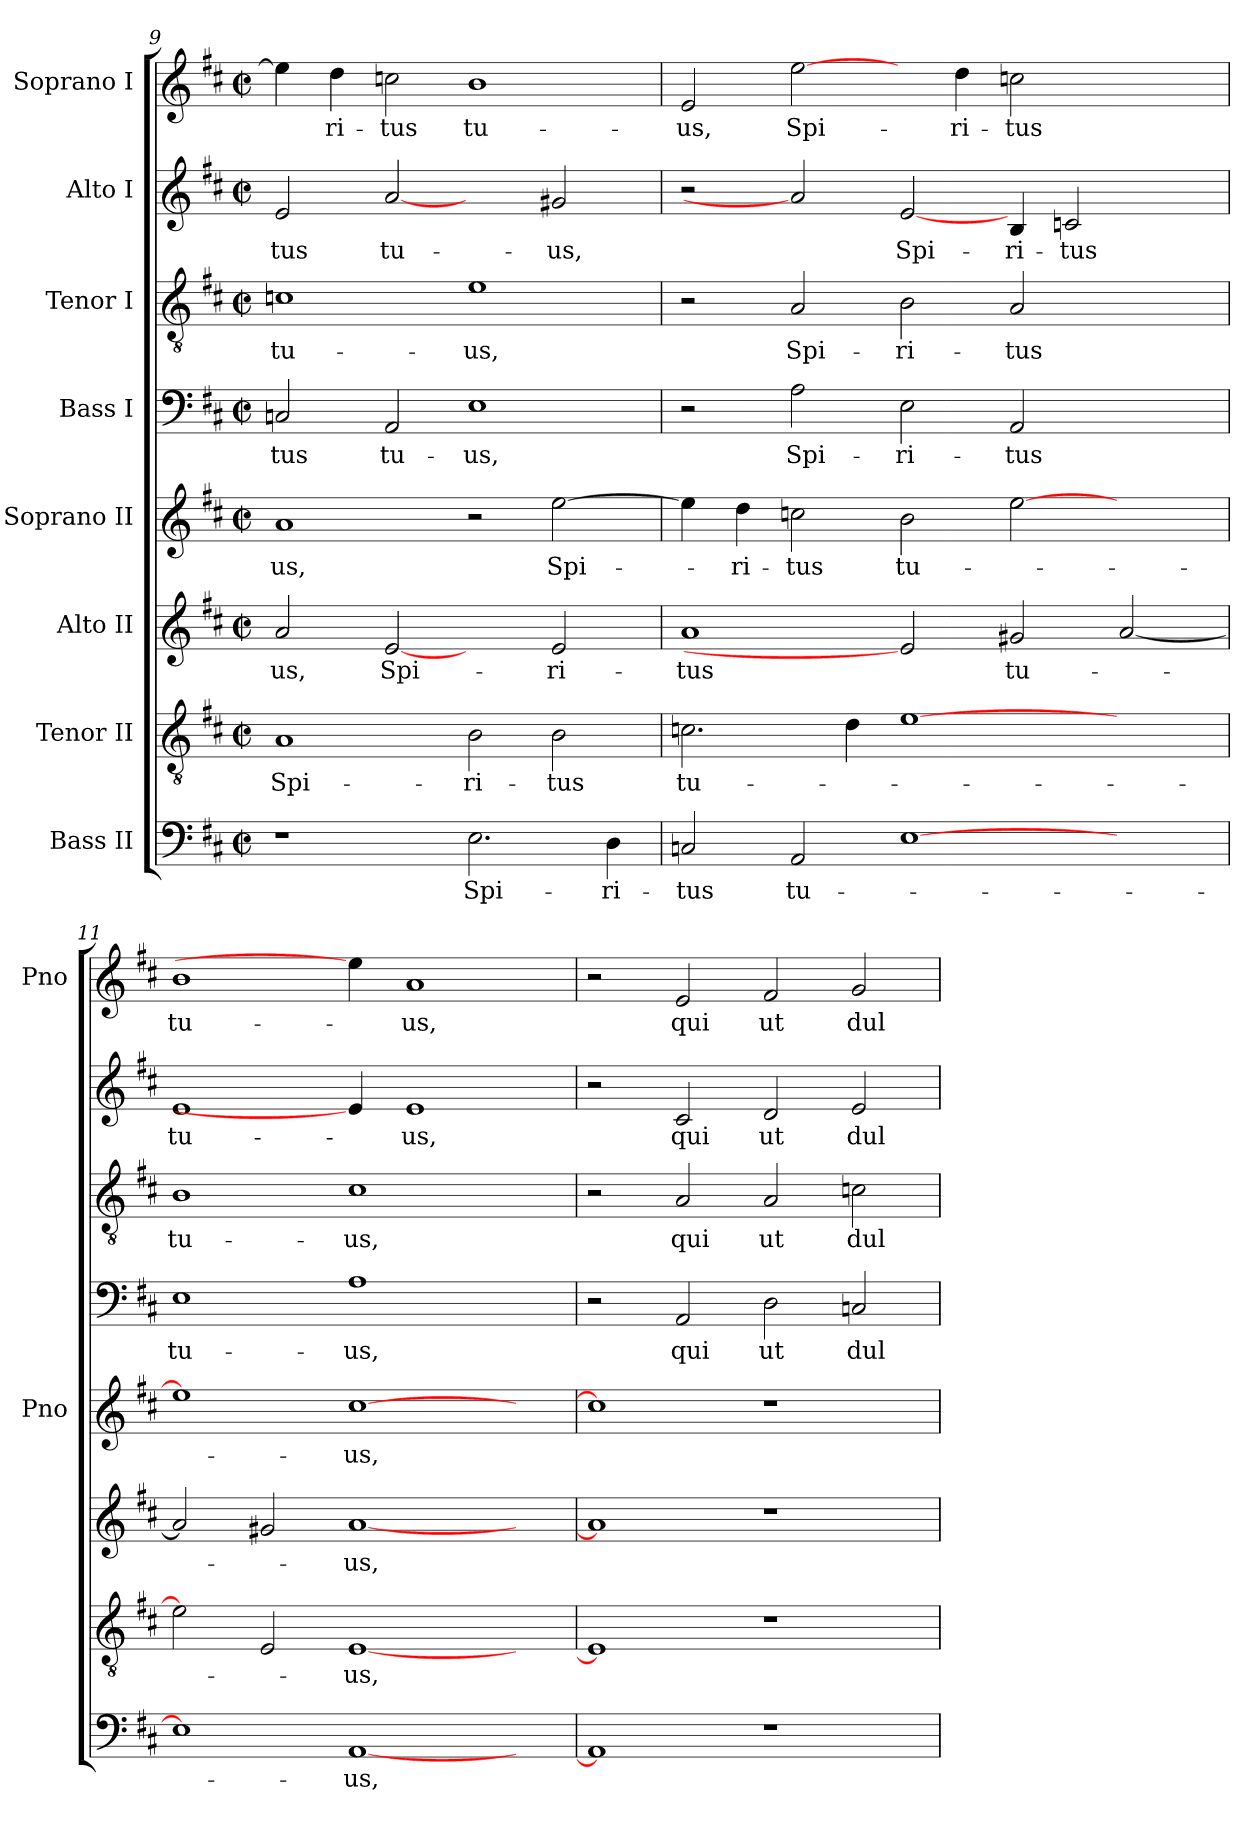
**kern	**text	**kern	**text	**kern	**text	**kern	**text	**kern	**text	**kern	**text	**kern	**text	**kern	**text
*part8	*part8	*part7	*part7	*part6	*part6	*part5	*part5	*part4	*part4	*part3	*part3	*part2	*part2	*part1	*part1
*staff8	*staff8	*staff7	*staff7	*staff6	*staff6	*staff5	*staff5	*staff4	*staff4	*staff3	*staff3	*staff2	*staff2	*staff1	*staff1
*I"Bass II	*	*I"Tenor II	*	*I"Alto II	*	*I"Soprano II	*	*I"Bass I	*	*I"Tenor I	*	*I"Alto I	*	*I"Soprano I	*
*	*	*	*	*	*	*I'Pno	*	*	*	*	*	*	*	*I'Pno	*
!!LO:LB:g=z
*clefF4	*	*clefGv2	*	*clefG2	*	*clefG2	*	*clefF4	*	*clefGv2	*	*clefG2	*	*clefG2	*
*k[f#c#]	*	*k[f#c#]	*	*k[f#c#]	*	*k[f#c#]	*	*k[f#c#]	*	*k[f#c#]	*	*k[f#c#]	*	*k[f#c#]	*
*D:	*	*D:	*	*D:	*	*D:	*	*D:	*	*D:	*	*D:	*	*D:	*
*M2/2	*	*M2/2	*	*M2/2	*	*M2/2	*	*M2/2	*	*M2/2	*	*M2/2	*	*M2/2	*
*met(c|)	*	*met(c|)	*	*met(c|)	*	*met(c|)	*	*met(c|)	*	*met(c|)	*	*met(c|)	*	*met(c|)	*
=9	=9	=9	=9	=9	=9	=9	=9	=9	=9	=9	=9	=9	=9	=9	=9
!	!	!	!LO:LY:b	!	!LO:LY:b	!	!LO:LY:b	!	!LO:LY:b	!	!LO:LY:b	!	!LO:LY:b	!	!
1r	.	1A	Spi-	2a/	-us,	1a	-us,	2Cn/	-tus	1cn	tu-	2e/	-tus	4ee\]	.
!	!	!	!	!	!	!	!	!	!	!	!	!	!	!	!LO:LY:b
.	.	.	.	.	.	.	.	.	.	.	.	.	.	4dd\	-ri-
!	!	!	!	!	!LO:LY:b	!	!	!	!LO:LY:b	!	!	!	!LO:LY:b	!	!LO:LY:b
.	.	.	.	[2e	Spi-	.	.	2AA/	tu-	.	.	[2a	tu-	2ccn\	-tus
!	!LO:LY:b	!	!LO:LY:b	!	!	!	!	!	!LO:LY:b	!	!LO:LY:b	!	!	!	!LO:LY:b
2.E\	Spi-	2B\	-ri-	2ryy	.	2r	.	1E	-us,	1e	-us,	2ryy	.	1b	tu-
!	!	!	!LO:LY:b	!	!LO:LY:b	!	!LO:LY:b	!	!	!	!	!	!LO:LY:b	!	!
.	.	2B\	-tus	2e/	-ri-	[>2ee\	Spi-	.	.	.	.	2g#X/	-us,	.	.
!	!LO:LY:b	!	!	!	!	!	!	!	!	!	!	!	!	!	!
4D\	-ri-	.	.	.	.	.	.	.	.	.	.	.	.	.	.
=10	=10	=10	=10	=10	=10	=10	=10	=10	=10	=10	=10	=10	=10	=10	=10
!	!LO:LY:b	!	!LO:LY:b	!	!LO:LY:b	!	!	!	!	!	!	!	!	!	!LO:LY:b
2Cn/	-tus	2.cn\	tu-	1a	-tus	4ee\]	.	2r	.	2r	.	2r	.	2e/	-us,
!	!	!	!	!	!	!	!LO:LY:b	!	!	!	!	!	!	!	!
.	.	.	.	.	.	4dd\	-ri-	.	.	.	.	.	.	.	.
!	!LO:LY:b	!	!	!	!	!	!LO:LY:b	!	!LO:LY:b	!	!LO:LY:b	!	!	!	!LO:LY:b
2AA/	tu-	.	.	.	.	2ccn\	-tus	2A\	Spi-	2A/	Spi-	2a]	.	[2ee\	Spi-
.	.	4d\	.	.	.	.	.	.	.	.	.	.	.	.	.
!	!	!	!	!	!	!	!LO:LY:b	!	!LO:LY:b	!	!LO:LY:b	!	!LO:LY:b	!	!
[>1E	.	[>1e	.	2e]	.	2b\	tu-	2E\	-ri-	2B\	-ri-	[2e/	Spi-	4ryy	.
!	!	!	!	!	!	!	!	!	!	!	!	!	!	!	!LO:LY:b
.	.	.	.	.	.	.	.	.	.	.	.	.	.	4dd\	-ri-
!	!	!	!	!	!LO:LY:b	!	!	!	!LO:LY:b	!	!LO:LY:b	!	!LO:LY:b	!	!LO:LY:b
.	.	.	.	2g#X/	tu-	[>2ee\	.	2AA/	-tus	2A/	-tus	4B/	-ri-	2ccn\	-tus
!	!	!	!	!	!	!	!	!	!	!	!	!	!LO:LY:b	!	!
.	.	.	.	.	.	.	.	.	.	.	.	2cn/	-tus	.	.
2ryy	.	2ryy	.	[<2a/	.	2ryy	.	2ryy	.	2ryy	.	.	.	2ryy	.
.	.	.	.	.	.	.	.	.	.	.	.	4ryy	.	.	.
=11	=11	=11	=11	=11	=11	=11	=11	=11	=11	=11	=11	=11	=11	=11	=11
!	!	!	!	!	!	!	!	!	!LO:LY:b	!	!LO:LY:b	!	!LO:LY:b	!	!LO:LY:b
1E]	.	2e\]	.	2a/]	.	1ee]	.	1E	tu-	1B	tu-	1e	tu-	1b	tu-
.	.	2E/	.	2g#X/	.	.	.	.	.	.	.	.	.	.	.
!	!LO:LY:b	!	!LO:LY:b	!	!LO:LY:b	!	!LO:LY:b	!	!LO:LY:b	!	!LO:LY:b	!	!	!	!
[<1AA	-us,	[<1E	-us,	[<1a	-us,	[>1cc#	-us,	1A	-us,	1c#	-us,	4e/]	.	4ee\]	.
!	!	!	!	!	!	!	!	!	!	!	!	!	!LO:LY:b	!	!LO:LY:b
.	.	.	.	.	.	.	.	.	.	.	.	1e	-us,	1a	-us,
4ryy	.	4ryy	.	4ryy	.	4ryy	.	4ryy	.	4ryy	.	.	.	.	.
=12	=12	=12	=12	=12	=12	=12	=12	=12	=12	=12	=12	=12	=12	=12	=12
1AA]	.	1E]	.	1a]	.	1cc#]	.	2r	.	2r	.	2r	.	2r	.
!	!	!	!	!	!	!	!	!	!LO:LY:b	!	!LO:LY:b	!	!LO:LY:b	!	!LO:LY:b
.	.	.	.	.	.	.	.	2AA/	qui	2A/	qui	2c#/	qui	2e/	qui
!	!	!	!	!	!	!	!	!	!LO:LY:b	!	!LO:LY:b	!	!LO:LY:b	!	!LO:LY:b
1r	.	1r	.	1r	.	1r	.	2D\	ut	2A/	ut	2d/	ut	2f#/	ut
!	!	!	!	!	!	!	!	!	!LO:LY:b	!	!LO:LY:b	!	!LO:LY:b	!	!LO:LY:b
.	.	.	.	.	.	.	.	2Cn/	dul-	2cn\	dul-	2e/	dul-	2g/	dul-
=	=	=	=	=	=	=	=	=	=	=	=	=	=	=	=
*-	*-	*-	*-	*-	*-	*-	*-	*-	*-	*-	*-	*-	*-	*-	*-
